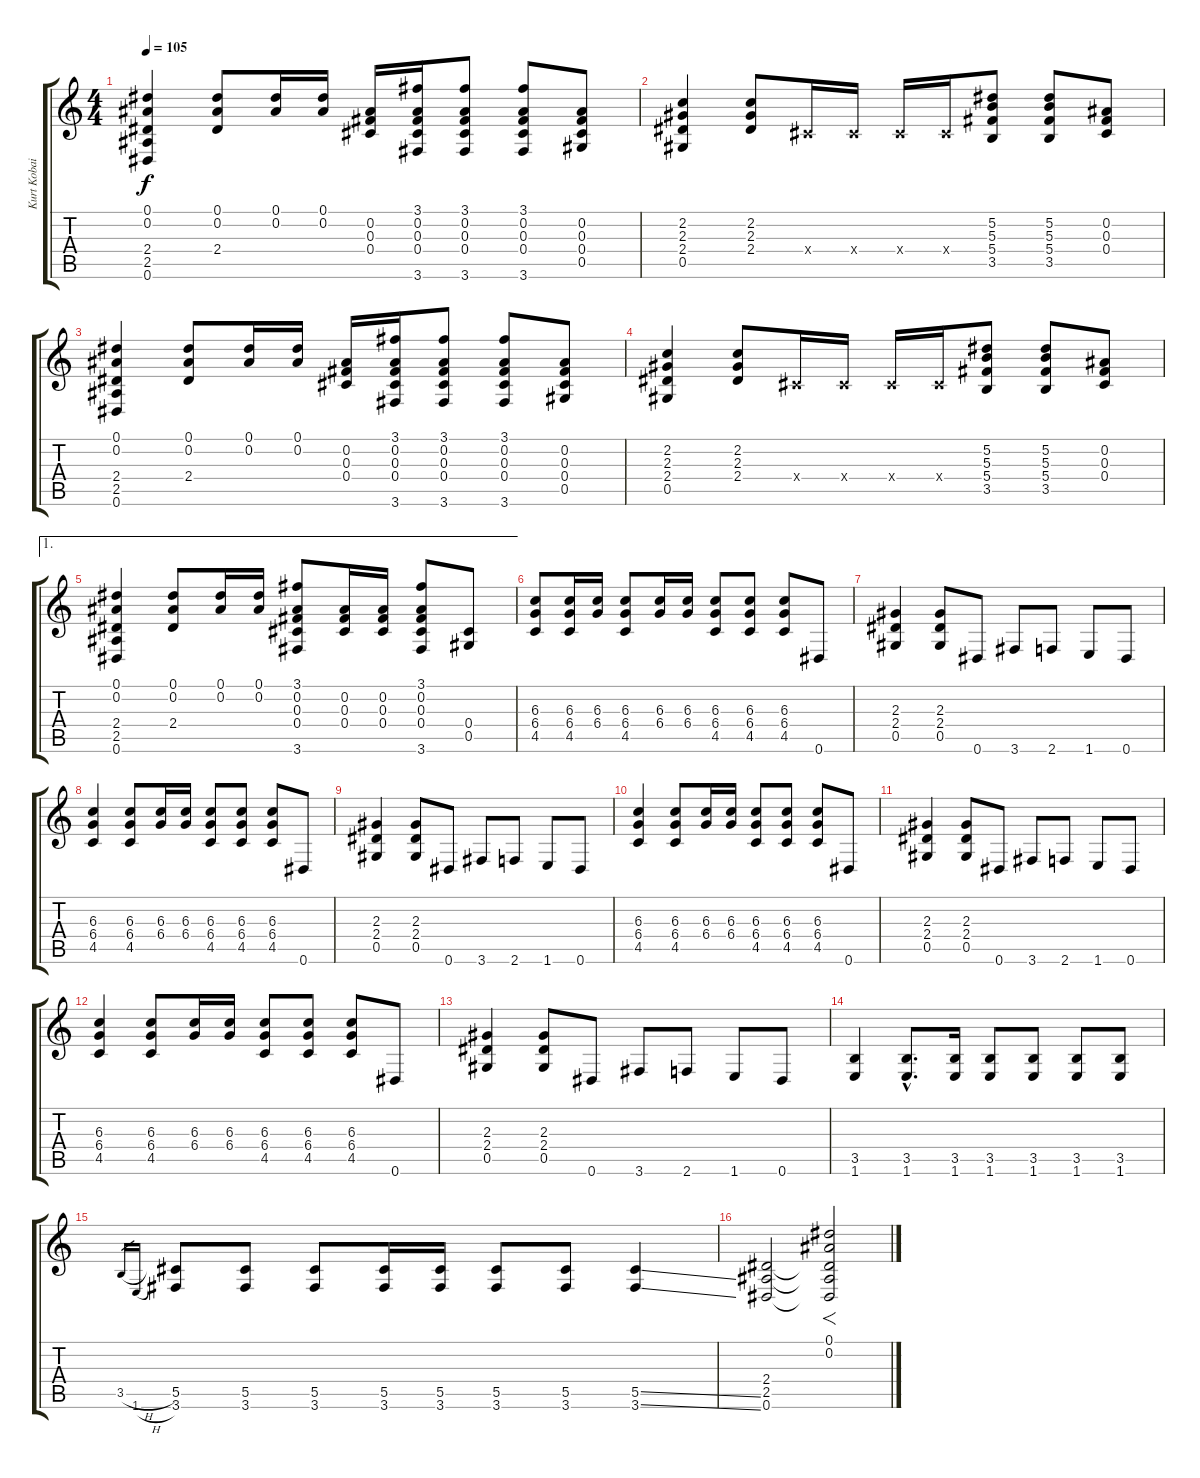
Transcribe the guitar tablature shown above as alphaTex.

\track ("Kurt Kobain's guitar" "Kurt Kobai") {instrument distortionguitar}
\staff {score tabs}
\tuning (Eb4 Bb3 Gb3 Db3 Ab2 Eb2) {hide}
\ts (4 4)
\tempo 105
\clef g2
\ks c
(0.1 0.2 2.4 2.5 0.6).4{dy f} (0.1 0.2 2.4).8 (0.1 0.2).16 (0.1 0.2).16 (0.2 0.3 0.4).16 (3.1 0.2 0.3 0.4 3.6).16 (3.1 0.2 0.3 0.4 3.6).8 (3.1 0.2 0.3 0.4 3.6).8 (0.2 0.3 0.4 0.5).8 |
(2.2 2.3 2.4 0.5).4 (2.2 2.3 2.4).8 0.4{x}.16 0.4{x}.16 0.4{x}.16 0.4{x}.16 (5.2 5.3 5.4 3.5).8 (5.2 5.3 5.4 3.5).8 (0.2 0.3 0.4).8 |
(0.1 0.2 2.4 2.5 0.6).4 (0.1 0.2 2.4).8 (0.1 0.2).16 (0.1 0.2).16 (0.2 0.3 0.4).16 (3.1 0.2 0.3 0.4 3.6).16 (3.1 0.2 0.3 0.4 3.6).8 (3.1 0.2 0.3 0.4 3.6).8 (0.2 0.3 0.4 0.5).8 |
(2.2 2.3 2.4 0.5).4 (2.2 2.3 2.4).8 0.4{x}.16 0.4{x}.16 0.4{x}.16 0.4{x}.16 (5.2 5.3 5.4 3.5).8 (5.2 5.3 5.4 3.5).8 (0.2 0.3 0.4).8 |
\ae 1
(0.1 0.2 2.4 2.5 0.6).4 (0.1 0.2 2.4).8 (0.1 0.2).16 (0.1 0.2).16 (3.1 0.2 0.3 0.4 3.6).8 (0.2 0.3 0.4).16 (0.2 0.3 0.4).16 (3.1 0.2 0.3 0.4 3.6).8 (0.4 0.5).8 |
(6.3 6.4 4.5).8 (6.3 6.4 4.5).16 (6.3 6.4).16 (6.3 6.4 4.5).8 (6.3 6.4).16 (6.3 6.4).16 (6.3 6.4 4.5).8 (6.3 6.4 4.5).8 (6.3 6.4 4.5).8 0.6.8 |
(2.3 2.4 0.5).4 (2.3 2.4 0.5).8 0.6.8 3.6.8 2.6.8 1.6.8 0.6.8 |
(6.3 6.4 4.5).4 (6.3 6.4 4.5).8 (6.3 6.4).16 (6.3 6.4).16 (6.3 6.4 4.5).8 (6.3 6.4 4.5).8 (6.3 6.4 4.5).8 0.6.8 |
(2.3 2.4 0.5).4 (2.3 2.4 0.5).8 0.6.8 3.6.8 2.6.8 1.6.8 0.6.8 |
(6.3 6.4 4.5).4 (6.3 6.4 4.5).8 (6.3 6.4).16 (6.3 6.4).16 (6.3 6.4 4.5).8 (6.3 6.4 4.5).8 (6.3 6.4 4.5).8 0.6.8 |
(2.3 2.4 0.5).4 (2.3 2.4 0.5).8 0.6.8 3.6.8 2.6.8 1.6.8 0.6.8 |
(6.3 6.4 4.5).4 (6.3 6.4 4.5).8 (6.3 6.4).16 (6.3 6.4).16 (6.3 6.4 4.5).8 (6.3 6.4 4.5).8 (6.3 6.4 4.5).8 0.6.8 |
(2.3 2.4 0.5).4 (2.3 2.4 0.5).8 0.6.8 3.6.8 2.6.8 1.6.8 0.6.8 |
(3.5 1.6).4 (3.5{hac} 1.6{hac}).8{d} (3.5 1.6).16 (3.5 1.6).8 (3.5 1.6).8 (3.5 1.6).8 (3.5 1.6).8 |
3.5{h}.16{gr} 1.6{h}.16{gr} (5.5 3.6).8 (5.5 3.6).8 (5.5 3.6).8 (5.5 3.6).16 (5.5 3.6).16 (5.5 3.6).8 (5.5 3.6).8 (5.5{ss} 3.6{ss}).4 |
(2.4 2.5 0.6).2 (0.1 0.2 2.4{t} 2.5{t} 0.6{t}).2{f}
